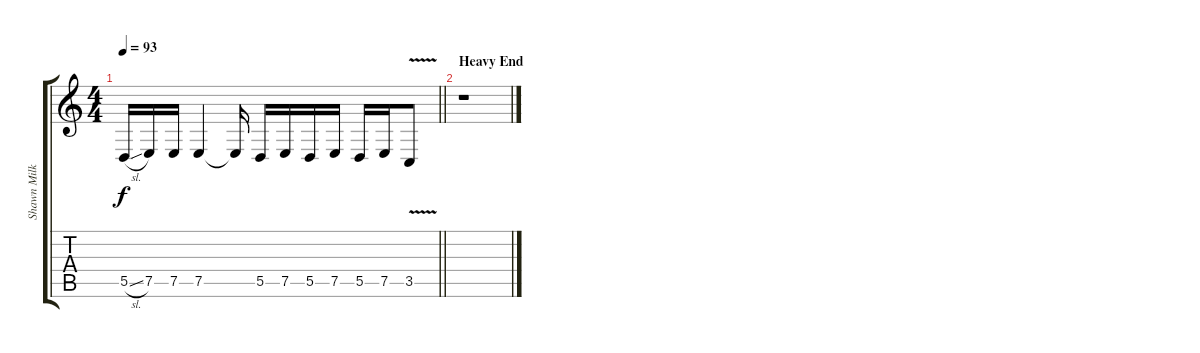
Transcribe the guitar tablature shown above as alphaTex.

\track ("Shawn Milke (Studio) [Piano]" "Shawn Milk") {instrument acousticgrandpiano}
\staff {score tabs}
\tuning (E4 B3 G3 D3 A2 D2) {hide}
\ts (4 4)
\tempo 93
\clef g2
\barLineRight lightlight
\ks c
5.5{sl}.16{dy f} 7.5.16 7.5.16 7.5.4 7.5{t}.16 5.5.16 7.5.16 5.5.16 7.5.16 5.5.16 7.5.16 3.5{v}.8 |
\section ("" "Heavy End")
r.1{volume 0}
